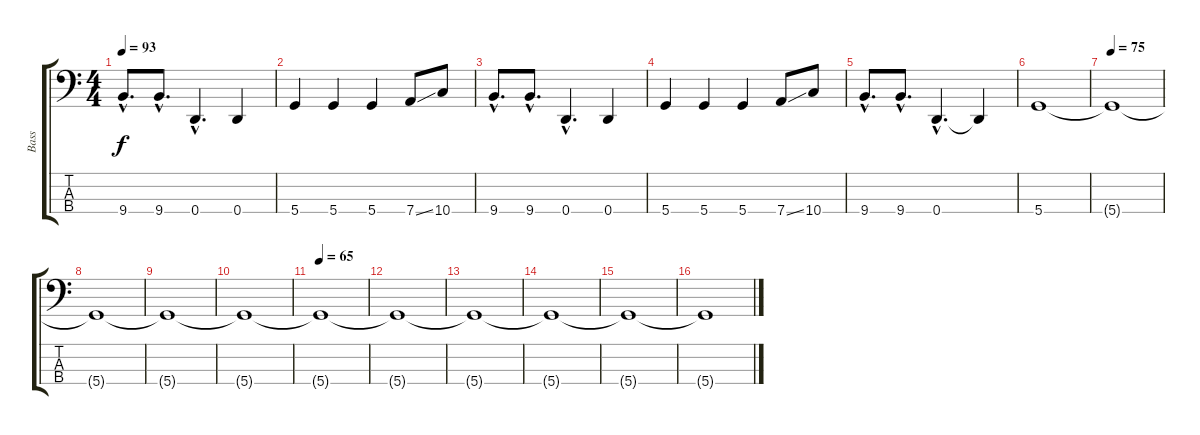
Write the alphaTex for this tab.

\track ("Bass" "Bass") {instrument electricbasspick}
\staff {score tabs}
\tuning (G2 D2 A1 D1) {hide}
\ts (4 4)
\tempo 93
\clef f4
\ks c
9.4{hac}.8{d dy f} 9.4{hac}.8{d} 0.4{hac}.4{d} 0.4.4 |
5.4.4 5.4.4 5.4.4 7.4{ss}.8 10.4.8 |
9.4{hac}.8{d} 9.4{hac}.8{d} 0.4{hac}.4{d} 0.4.4 |
5.4.4 5.4.4 5.4.4 7.4{ss}.8 10.4.8 |
9.4{hac}.8{d} 9.4{hac}.8{d} 0.4{hac}.4{d} 0.4{t}.4 |
5.4.1 |
\tempo 75
5.4{t}.1 |
5.4{t}.1 |
5.4{t}.1 |
5.4{t}.1 |
\tempo 65
5.4{t}.1 |
5.4{t}.1 |
5.4{t}.1 |
5.4{t}.1 |
5.4{t}.1 |
5.4{t}.1
